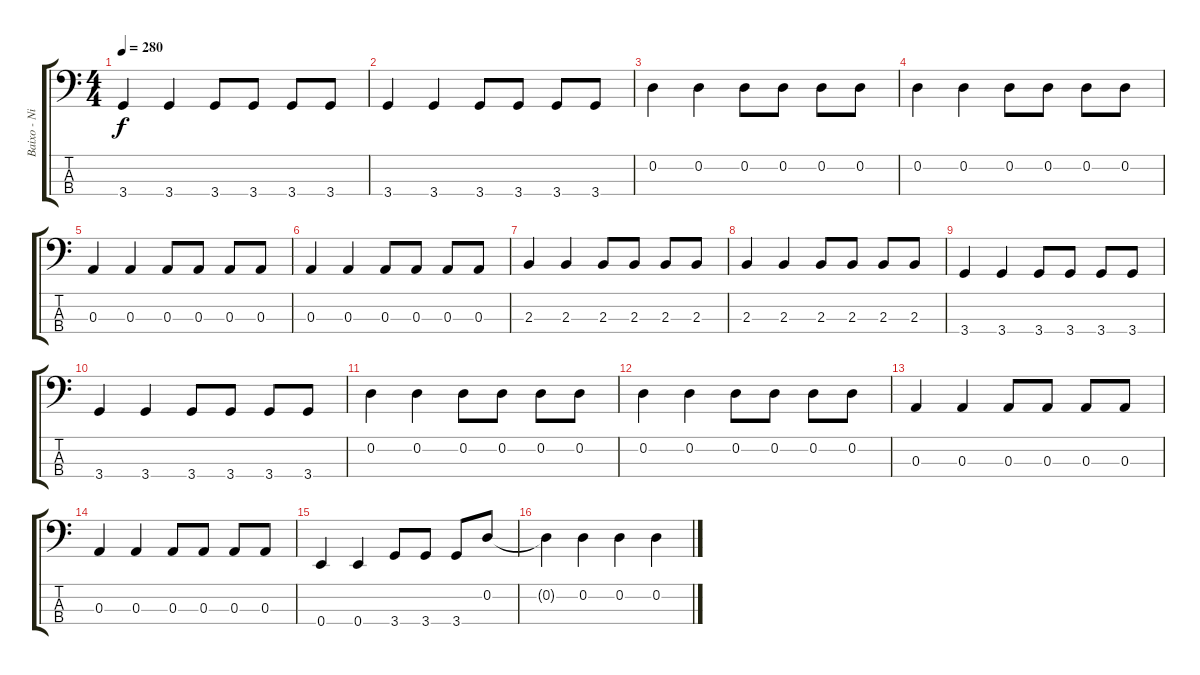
\track ("Baixo - Nikola" "Baixo - Ni") {instrument electricbasspick}
\staff {score tabs}
\tuning (G2 D2 A1 E1) {hide}
\ts (4 4)
\tempo 280
\clef f4
\ks c
3.4.4{dy f} 3.4.4 3.4.8 3.4.8 3.4.8 3.4.8 |
3.4.4 3.4.4 3.4.8 3.4.8 3.4.8 3.4.8 |
0.2.4 0.2.4 0.2.8 0.2.8 0.2.8 0.2.8 |
0.2.4 0.2.4 0.2.8 0.2.8 0.2.8 0.2.8 |
0.3.4 0.3.4 0.3.8 0.3.8 0.3.8 0.3.8 |
0.3.4 0.3.4 0.3.8 0.3.8 0.3.8 0.3.8 |
2.3.4 2.3.4 2.3.8 2.3.8 2.3.8 2.3.8 |
2.3.4 2.3.4 2.3.8 2.3.8 2.3.8 2.3.8 |
3.4.4 3.4.4 3.4.8 3.4.8 3.4.8 3.4.8 |
3.4.4 3.4.4 3.4.8 3.4.8 3.4.8 3.4.8 |
0.2.4 0.2.4 0.2.8 0.2.8 0.2.8 0.2.8 |
0.2.4 0.2.4 0.2.8 0.2.8 0.2.8 0.2.8 |
0.3.4 0.3.4 0.3.8 0.3.8 0.3.8 0.3.8 |
0.3.4 0.3.4 0.3.8 0.3.8 0.3.8 0.3.8 |
0.4.4 0.4.4 3.4.8 3.4.8 3.4.8 0.2.8 |
0.2{t}.4 0.2.4 0.2.4 0.2.4
